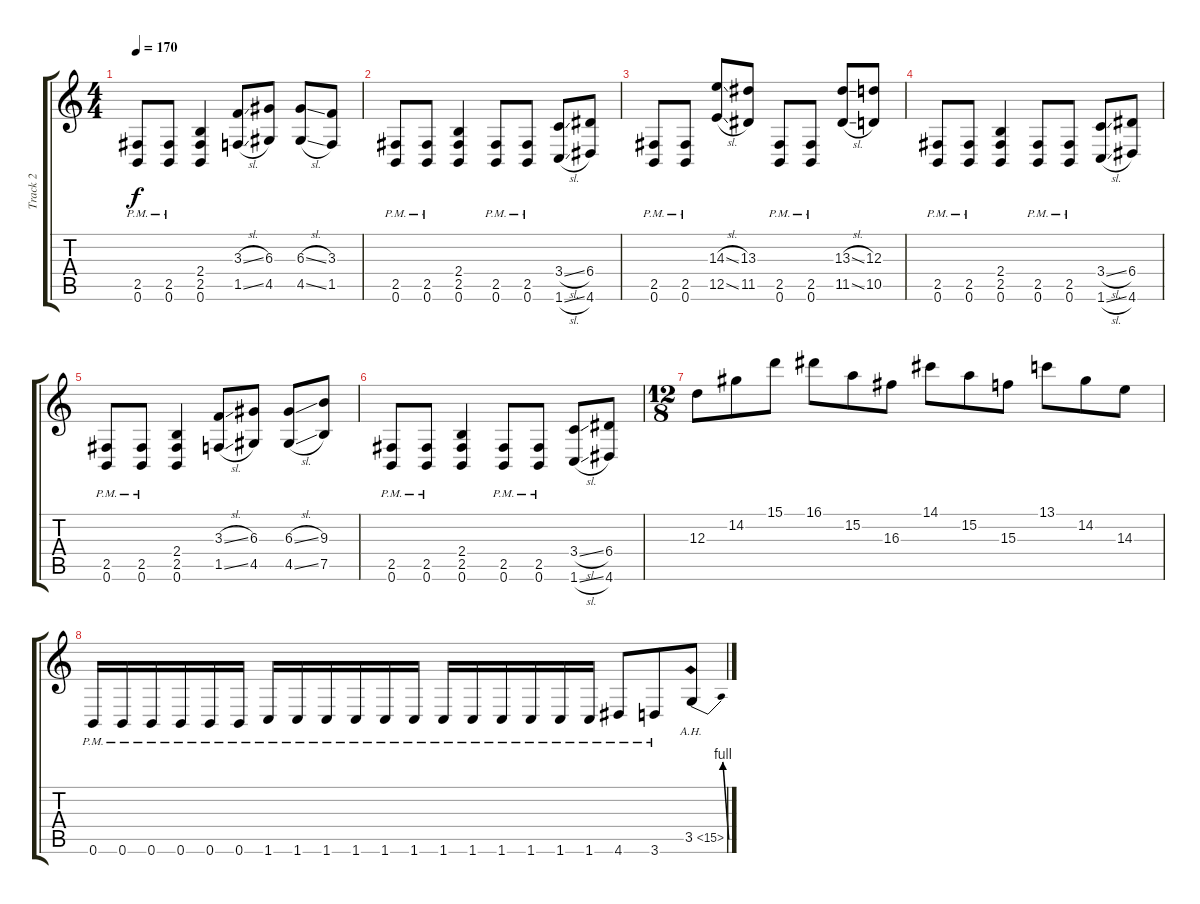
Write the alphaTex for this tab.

\track ("Track 2" "Track 2") {instrument distortionguitar}
\staff {score tabs}
\tuning (B3 Gb3 D3 A2 E2 B1) {hide}
\ts (4 4)
\tempo 170
\clef g2
\ks c
(2.5{pm} 0.6{pm}).8{dy f} (2.5{pm} 0.6{pm}).8 (2.4 2.5 0.6).4 (3.3{sl} 1.5{sl}).8 (6.3 4.5).8 (6.3{sl} 4.5{sl}).8 (3.3 1.5).8 |
(2.5{pm} 0.6{pm}).8 (2.5{pm} 0.6{pm}).8 (2.4 2.5 0.6).4 (2.5{pm} 0.6{pm}).8 (2.5{pm} 0.6{pm}).8 (3.4{sl} 1.6{sl}).8 (6.4 4.6).8 |
(2.5{pm} 0.6{pm}).8 (2.5{pm} 0.6{pm}).8 (14.3{sl} 12.5{sl}).8 (13.3 11.5).8 (2.5{pm} 0.6{pm}).8 (2.5{pm} 0.6{pm}).8 (13.3{sl} 11.5{sl}).8 (12.3 10.5).8 |
(2.5{pm} 0.6{pm}).8 (2.5{pm} 0.6{pm}).8 (2.4 2.5 0.6).4 (2.5{pm} 0.6{pm}).8 (2.5{pm} 0.6{pm}).8 (3.4{sl} 1.6{sl}).8 (6.4 4.6).8 |
(2.5{pm} 0.6{pm}).8 (2.5{pm} 0.6{pm}).8 (2.4 2.5 0.6).4 (3.3{sl} 1.5{sl}).8 (6.3 4.5).8 (6.3{sl} 4.5{sl}).8 (9.3 7.5).8 |
(2.5{pm} 0.6{pm}).8 (2.5{pm} 0.6{pm}).8 (2.4 2.5 0.6).4 (2.5{pm} 0.6{pm}).8 (2.5{pm} 0.6{pm}).8 (3.4{sl} 1.6{sl}).8 (6.4 4.6).8 |
\ts (12 8)
12.3.8 14.2.8 15.1.8 16.1.8 15.2.8 16.3.8 14.1.8 15.2.8 15.3.8 13.1.8 14.2.8 14.3.8 |
0.6{pm}.16 0.6{pm}.16 0.6{pm}.16 0.6{pm}.16 0.6{pm}.16 0.6{pm}.16 1.6{pm}.16 1.6{pm}.16 1.6{pm}.16 1.6{pm}.16 1.6{pm}.16 1.6{pm}.16 1.6{pm}.16 1.6{pm}.16 1.6{pm}.16 1.6{pm}.16 1.6{pm}.16 1.6{pm}.16 4.6{pm}.8 3.6{pm}.8 3.5{be (bend 0 0 60 4) ah 12}.8
